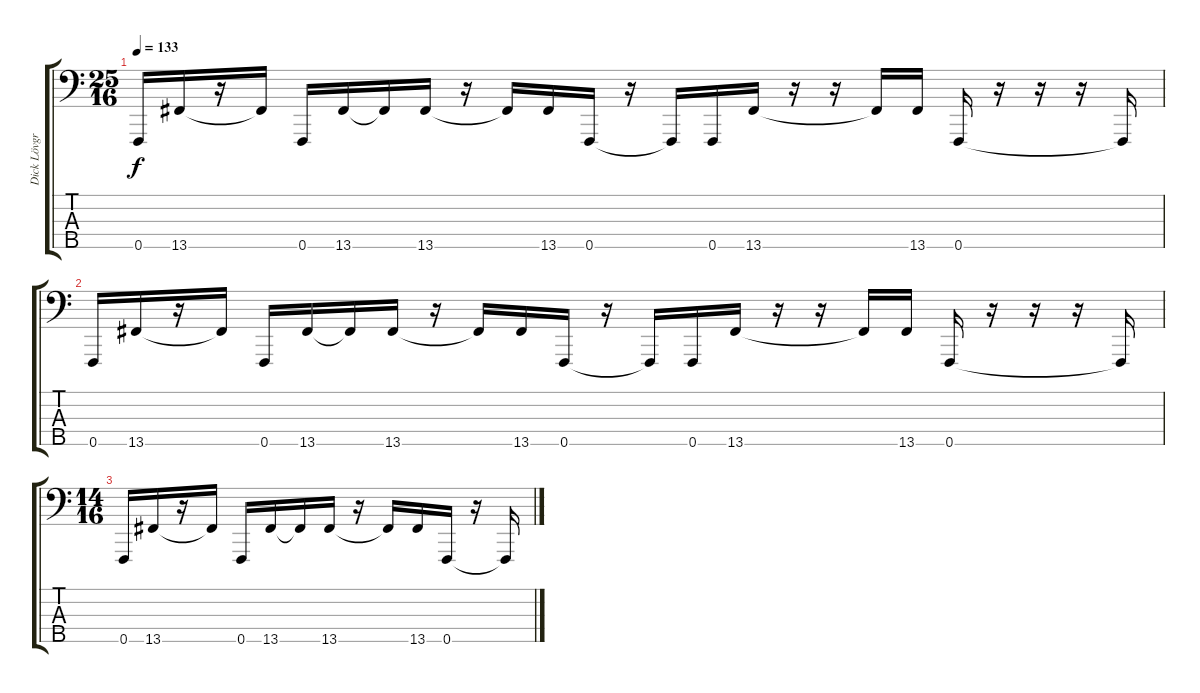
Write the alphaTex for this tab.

\track ("Dick Lövgren / ( album : Fredrik )" "Dick Lövgr") {instrument electricbasspick}
\staff {score tabs}
\tuning (Db2 Ab1 Eb1 Bb0 F0) {hide}
\ts (25 16)
\tempo 133
\clef f4
\ks c
0.5.16{dy f volume 0} 13.5.16 r.16 13.5{t}.16 0.5.16 13.5.16 13.5{t}.16 13.5.16 r.16 13.5{t}.16 13.5.16 0.5.16 r.16 0.5{t}.16 0.5.16 13.5.16 r.16 r.16 13.5{t}.16 13.5.16 0.5.16 r.16 r.16 r.16 0.5{t}.16 |
0.5.16 13.5.16 r.16 13.5{t}.16 0.5.16 13.5.16 13.5{t}.16 13.5.16 r.16 13.5{t}.16 13.5.16 0.5.16 r.16 0.5{t}.16 0.5.16 13.5.16 r.16 r.16 13.5{t}.16 13.5.16 0.5.16 r.16 r.16 r.16 0.5{t}.16 |
\ts (14 16)
0.5.16 13.5.16 r.16 13.5{t}.16 0.5.16 13.5.16 13.5{t}.16 13.5.16 r.16 13.5{t}.16 13.5.16 0.5.16 r.16 0.5{t}.16
